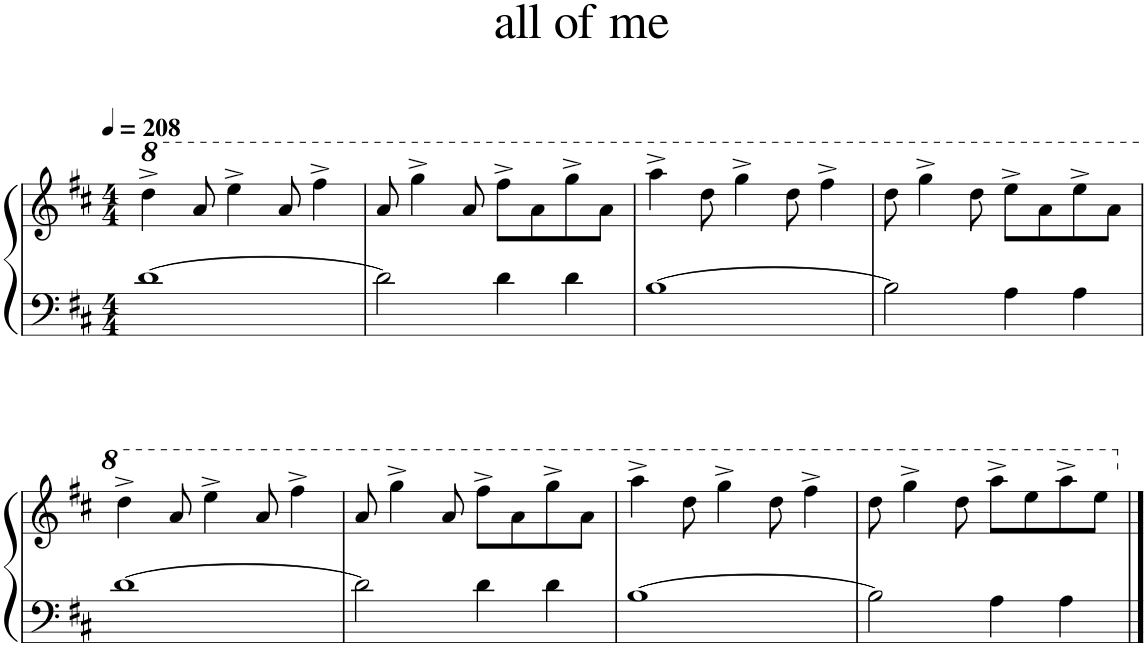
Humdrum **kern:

**kern	**kern
*part1	*part1
*staff2	*staff1
*I"Piano	*
*I'Pno.	*
*clefF4	*clefG2
*k[f#c#]	*k[f#c#]
*M4/4	*M4/4
*MM208	*MM208
*	*8va
=1	=1
[1d	4ddd^\
.	8aa/
.	4eee^\
.	8aa/
.	4fff#^\
=2	=2
2d\]	8aa/
.	4ggg^\
.	8aa/
4d\	8fff#^\L
.	8aa\
4d\	8ggg^\
.	8aa\J
=3	=3
[1B	4aaa^\
.	8ddd\
.	4ggg^\
.	8ddd\
.	4fff#^\
=4	=4
2B\]	8ddd\
.	4ggg^\
.	8ddd\
4A\	8eee^\L
.	8aa\
4A\	8eee^\
.	8aa\J
!!LO:LB:g=z
=5	=5
[1d	4ddd^\
.	8aa/
.	4eee^\
.	8aa/
.	4fff#^\
=6	=6
2d\]	8aa/
.	4ggg^\
.	8aa/
4d\	8fff#^\L
.	8aa\
4d\	8ggg^\
.	8aa\J
=7	=7
[1B	4aaa^\
.	8ddd\
.	4ggg^\
.	8ddd\
.	4fff#^\
=8	=8
2B\]	8ddd\
.	4ggg^\
.	8ddd\
4A\	8aaa^\L
.	8eee\
4A\	8aaa^\
.	8eee\J
*	*X8va
==	==
*-	*-
